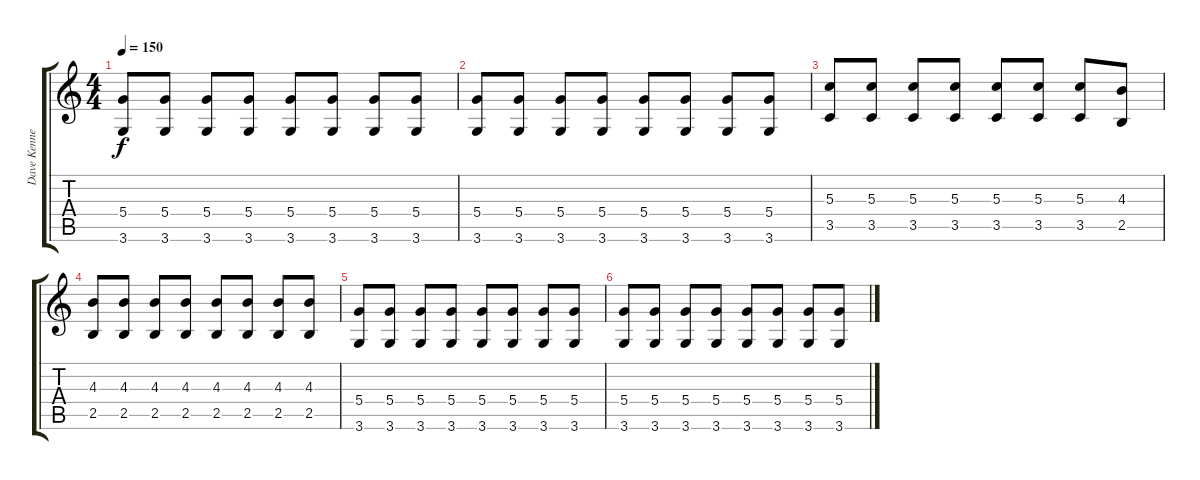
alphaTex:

\track ("Dave Kennedy (Guitar)" "Dave Kenne") {instrument electricguitarclean}
\staff {score tabs}
\tuning (E4 B3 G3 D3 A2 E2) {hide}
\ts (4 4)
\tempo 150
\clef g2
\ks c
(5.4 3.6).8{dy f} (5.4 3.6).8 (5.4 3.6).8 (5.4 3.6).8 (5.4 3.6).8 (5.4 3.6).8 (5.4 3.6).8 (5.4 3.6).8 |
(5.4 3.6).8 (5.4 3.6).8 (5.4 3.6).8 (5.4 3.6).8 (5.4 3.6).8 (5.4 3.6).8 (5.4 3.6).8 (5.4 3.6).8 |
(5.3 3.5).8 (5.3 3.5).8 (5.3 3.5).8 (5.3 3.5).8 (5.3 3.5).8 (5.3 3.5).8 (5.3 3.5).8 (4.3 2.5).8 |
(4.3 2.5).8 (4.3 2.5).8 (4.3 2.5).8 (4.3 2.5).8 (4.3 2.5).8 (4.3 2.5).8 (4.3 2.5).8 (4.3 2.5).8 |
(5.4 3.6).8 (5.4 3.6).8 (5.4 3.6).8 (5.4 3.6).8 (5.4 3.6).8 (5.4 3.6).8 (5.4 3.6).8 (5.4 3.6).8 |
(5.4 3.6).8 (5.4 3.6).8 (5.4 3.6).8 (5.4 3.6).8 (5.4 3.6).8 (5.4 3.6).8 (5.4 3.6).8 (5.4 3.6).8
